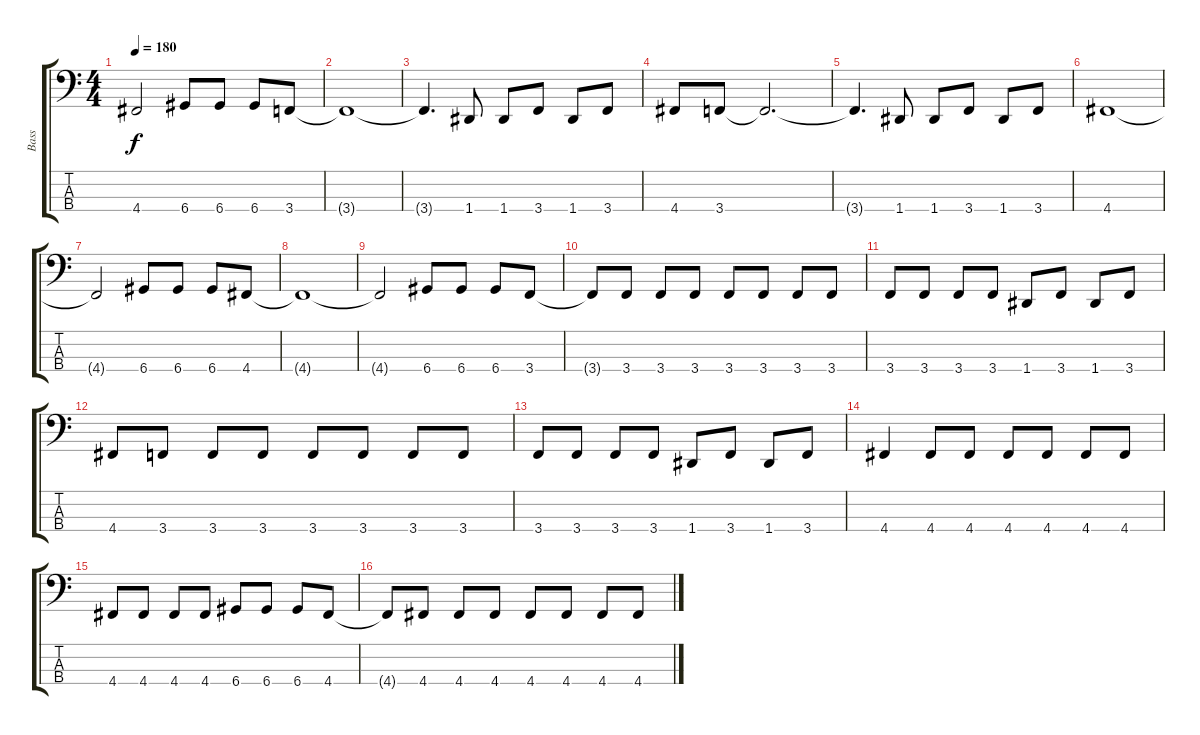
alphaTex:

\track ("Bass" "Bass") {instrument electricbasspick}
\staff {score tabs}
\tuning (G2 D2 A1 D1) {hide}
\ts (4 4)
\tempo 180
\clef f4
\ks c
4.4{t}.2{dy f} 6.4.8 6.4.8 6.4.8 3.4.8 |
3.4{t}.1 |
3.4{t}.4{d} 1.4.8 1.4.8 3.4.8 1.4.8 3.4.8 |
4.4.8 3.4.8 3.4{t}.2{d} |
3.4{t}.4{d} 1.4.8 1.4.8 3.4.8 1.4.8 3.4.8 |
4.4.1 |
4.4{t}.2 6.4.8 6.4.8 6.4.8 4.4.8 |
4.4{t}.1 |
4.4{t}.2 6.4.8 6.4.8 6.4.8 3.4.8 |
3.4{t}.8 3.4.8 3.4.8 3.4.8 3.4.8 3.4.8 3.4.8 3.4.8 |
3.4.8 3.4.8 3.4.8 3.4.8 1.4.8 3.4.8 1.4.8 3.4.8 |
4.4.8 3.4.8 3.4.8 3.4.8 3.4.8 3.4.8 3.4.8 3.4.8 |
3.4.8 3.4.8 3.4.8 3.4.8 1.4.8 3.4.8 1.4.8 3.4.8 |
4.4.4 4.4.8 4.4.8 4.4.8 4.4.8 4.4.8 4.4.8 |
4.4.8 4.4.8 4.4.8 4.4.8 6.4.8 6.4.8 6.4.8 4.4.8 |
4.4{t}.8 4.4.8 4.4.8 4.4.8 4.4.8 4.4.8 4.4.8 4.4.8
